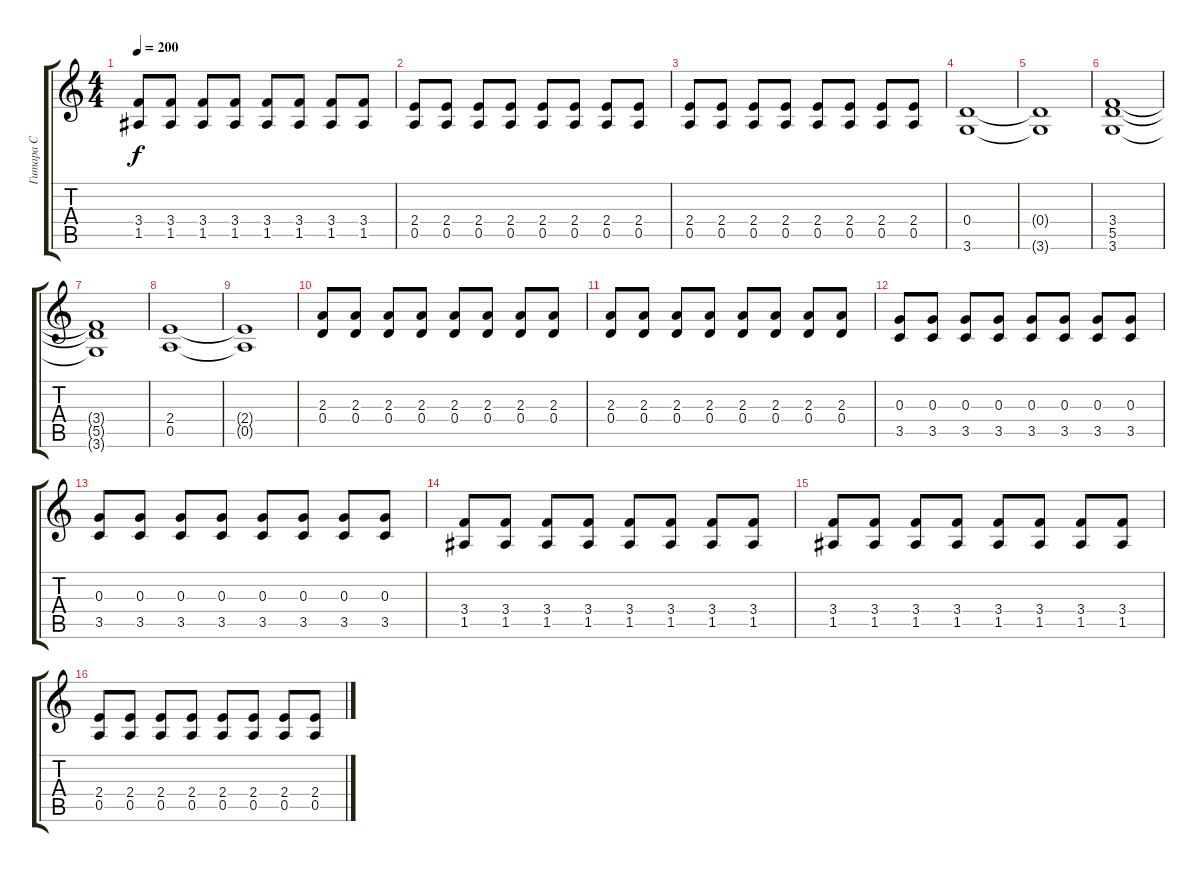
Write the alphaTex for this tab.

\track ("Гитара C" "Гитара C") {instrument distortionguitar}
\staff {score tabs}
\tuning (E4 B3 G3 D3 A2 E2) {hide}
\ts (4 4)
\tempo 200
\clef g2
\ks c
(3.4 1.5).8{dy f} (3.4 1.5).8 (3.4 1.5).8 (3.4 1.5).8 (3.4 1.5).8 (3.4 1.5).8 (3.4 1.5).8 (3.4 1.5).8 |
(2.4 0.5).8 (2.4 0.5).8 (2.4 0.5).8 (2.4 0.5).8 (2.4 0.5).8 (2.4 0.5).8 (2.4 0.5).8 (2.4 0.5).8 |
(2.4 0.5).8 (2.4 0.5).8 (2.4 0.5).8 (2.4 0.5).8 (2.4 0.5).8 (2.4 0.5).8 (2.4 0.5).8 (2.4 0.5).8 |
(0.4 3.6).1 |
(0.4{t} 3.6{t}).1 |
(3.4 5.5 3.6).1 |
(3.4{t} 5.5{t} 3.6{t}).1 |
(2.4 0.5).1 |
(2.4{t} 0.5{t}).1 |
(2.3 0.4).8{volume 14} (2.3 0.4).8 (2.3 0.4).8 (2.3 0.4).8 (2.3 0.4).8 (2.3 0.4).8 (2.3 0.4).8 (2.3 0.4).8 |
(2.3 0.4).8 (2.3 0.4).8 (2.3 0.4).8 (2.3 0.4).8 (2.3 0.4).8 (2.3 0.4).8 (2.3 0.4).8 (2.3 0.4).8 |
(0.3 3.5).8 (0.3 3.5).8 (0.3 3.5).8 (0.3 3.5).8 (0.3 3.5).8 (0.3 3.5).8 (0.3 3.5).8 (0.3 3.5).8 |
(0.3 3.5).8 (0.3 3.5).8 (0.3 3.5).8 (0.3 3.5).8 (0.3 3.5).8 (0.3 3.5).8 (0.3 3.5).8 (0.3 3.5).8 |
(3.4 1.5).8 (3.4 1.5).8 (3.4 1.5).8 (3.4 1.5).8 (3.4 1.5).8 (3.4 1.5).8 (3.4 1.5).8 (3.4 1.5).8 |
(3.4 1.5).8 (3.4 1.5).8 (3.4 1.5).8 (3.4 1.5).8 (3.4 1.5).8 (3.4 1.5).8 (3.4 1.5).8 (3.4 1.5).8 |
(2.4 0.5).8 (2.4 0.5).8 (2.4 0.5).8 (2.4 0.5).8 (2.4 0.5).8 (2.4 0.5).8 (2.4 0.5).8 (2.4 0.5).8
